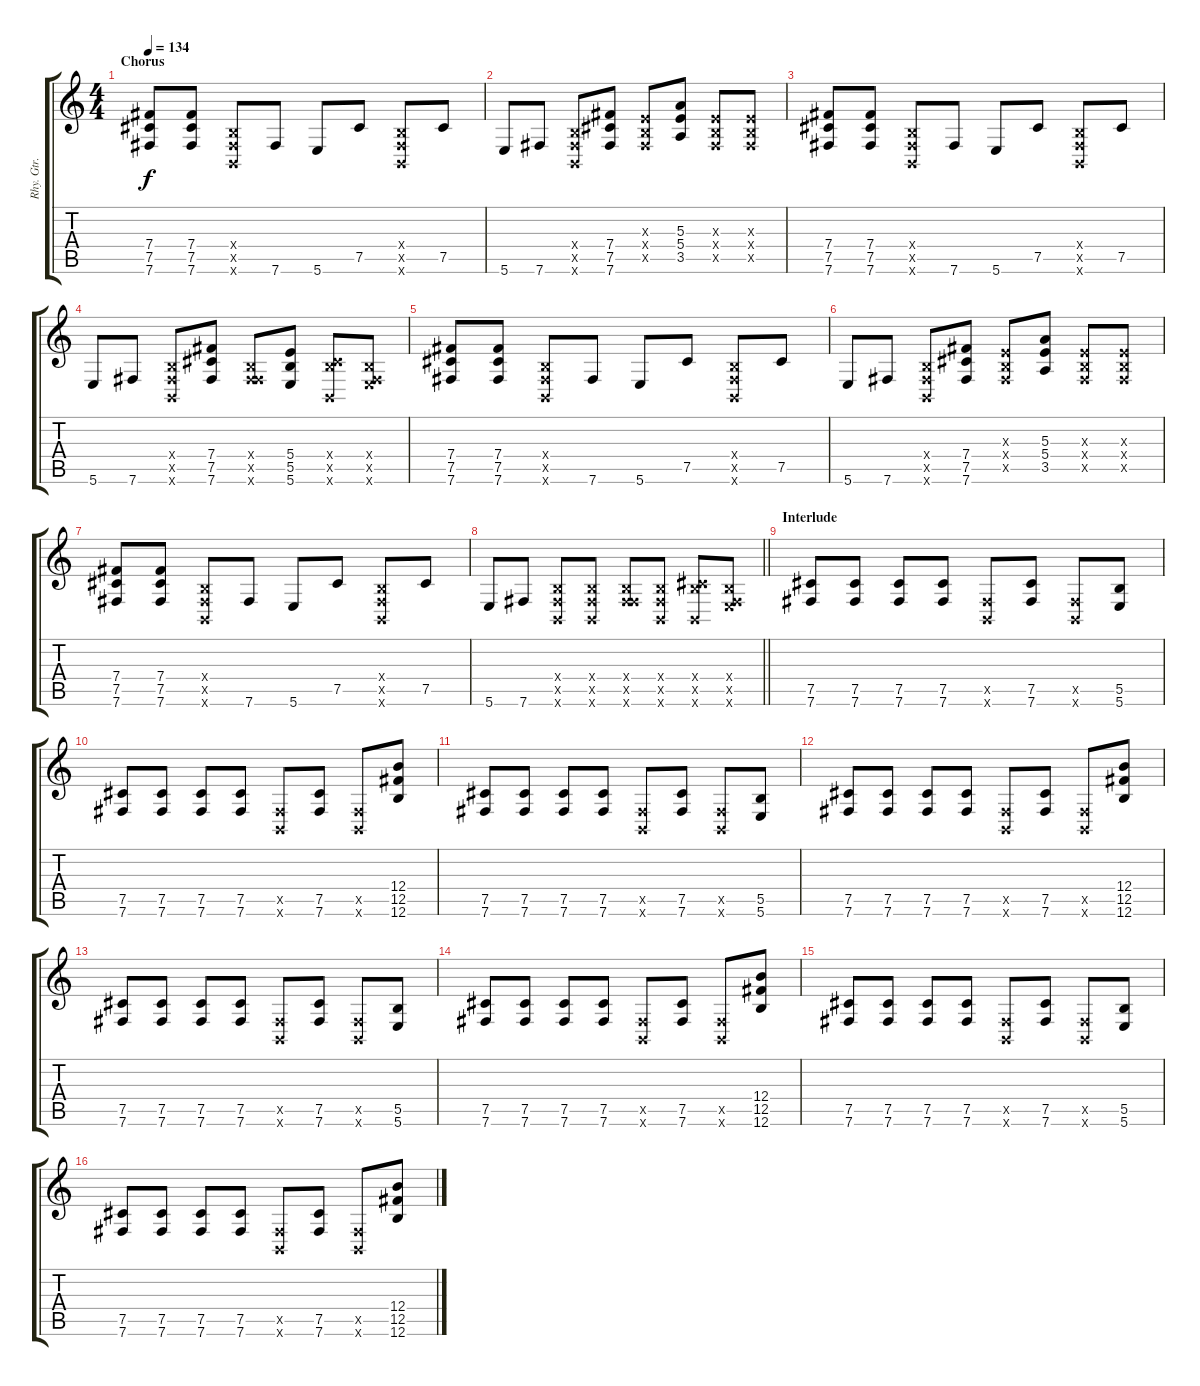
\track ("Rhy. Gtr. 1" "Rhy. Gtr. ") {instrument distortionguitar}
\staff {score tabs}
\tuning (Db4 Ab3 E3 B2 Gb2 B1) {hide}
\ts (4 4)
\section ("" "Chorus")
\tempo 134
\clef g2
\ks c
(7.4 7.5 7.6).8{dy f} (7.4 7.5 7.6).8 (0.4{x} 0.5{x} 0.6{x}).8 7.6.8 5.6.8 7.5.8 (0.4{x} 0.5{x} 0.6{x}).8 7.5.8 |
5.6.8 7.6.8 (0.4{x} 0.5{x} 0.6{x}).8 (7.4 7.5 7.6).8 (0.3{x} 0.4{x} 0.5{x}).8 (5.3 5.4 3.5).8 (0.3{x} 0.4{x} 0.5{x}).8 (0.3{x} 0.4{x} 0.5{x}).8 |
(7.4 7.5 7.6).8 (7.4 7.5 7.6).8 (0.4{x} 0.5{x} 0.6{x}).8 7.6.8 5.6.8 7.5.8 (0.4{x} 0.5{x} 0.6{x}).8 7.5.8 |
5.6.8 7.6.8 (0.4{x} 0.5{x} 0.6{x}).8 (7.4 7.5 7.6).8 (0.4{x} 0.5{x} 7.6{x}).8 (5.4 5.5 5.6).8 (0.4{x} 7.5{x} 0.6{x}).8 (0.4{x} 0.5{x} 5.6{x}).8 |
(7.4 7.5 7.6).8 (7.4 7.5 7.6).8 (0.4{x} 0.5{x} 0.6{x}).8 7.6.8 5.6.8 7.5.8 (0.4{x} 0.5{x} 0.6{x}).8 7.5.8 |
5.6.8 7.6.8 (0.4{x} 0.5{x} 0.6{x}).8 (7.4 7.5 7.6).8 (0.3{x} 0.4{x} 0.5{x}).8 (5.3 5.4 3.5).8 (0.3{x} 0.4{x} 0.5{x}).8 (0.3{x} 0.4{x} 0.5{x}).8 |
(7.4 7.5 7.6).8 (7.4 7.5 7.6).8 (0.4{x} 0.5{x} 0.6{x}).8 7.6.8 5.6.8 7.5.8 (0.4{x} 0.5{x} 0.6{x}).8 7.5.8 |
\barLineRight lightlight
5.6.8 7.6.8 (0.4{x} 0.5{x} 0.6{x}).8 (0.4{x} 0.5{x} 0.6{x}).8 (0.4{x} 0.5{x} 7.6{x}).8 (0.4{x} 0.5{x} 0.6{x}).8 (0.4{x} 7.5{x} 0.6{x}).8 (0.4{x} 0.5{x} 5.6{x}).8 |
\section ("" "Interlude")
(7.5 7.6).8 (7.5 7.6).8 (7.5 7.6).8 (7.5 7.6).8 (0.5{x} 0.6{x}).8 (7.5 7.6).8 (0.5{x} 0.6{x}).8 (5.5 5.6).8 |
(7.5 7.6).8 (7.5 7.6).8 (7.5 7.6).8 (7.5 7.6).8 (0.5{x} 0.6{x}).8 (7.5 7.6).8 (0.5{x} 0.6{x}).8 (12.4 12.5 12.6).8 |
(7.5 7.6).8 (7.5 7.6).8 (7.5 7.6).8 (7.5 7.6).8 (0.5{x} 0.6{x}).8 (7.5 7.6).8 (0.5{x} 0.6{x}).8 (5.5 5.6).8 |
(7.5 7.6).8 (7.5 7.6).8 (7.5 7.6).8 (7.5 7.6).8 (0.5{x} 0.6{x}).8 (7.5 7.6).8 (0.5{x} 0.6{x}).8 (12.4 12.5 12.6).8 |
(7.5 7.6).8 (7.5 7.6).8 (7.5 7.6).8 (7.5 7.6).8 (0.5{x} 0.6{x}).8 (7.5 7.6).8 (0.5{x} 0.6{x}).8 (5.5 5.6).8 |
(7.5 7.6).8 (7.5 7.6).8 (7.5 7.6).8 (7.5 7.6).8 (0.5{x} 0.6{x}).8 (7.5 7.6).8 (0.5{x} 0.6{x}).8 (12.4 12.5 12.6).8 |
(7.5 7.6).8 (7.5 7.6).8 (7.5 7.6).8 (7.5 7.6).8 (0.5{x} 0.6{x}).8 (7.5 7.6).8 (0.5{x} 0.6{x}).8 (5.5 5.6).8 |
(7.5 7.6).8 (7.5 7.6).8 (7.5 7.6).8 (7.5 7.6).8 (0.5{x} 0.6{x}).8 (7.5 7.6).8 (0.5{x} 0.6{x}).8 (12.4 12.5 12.6).8
